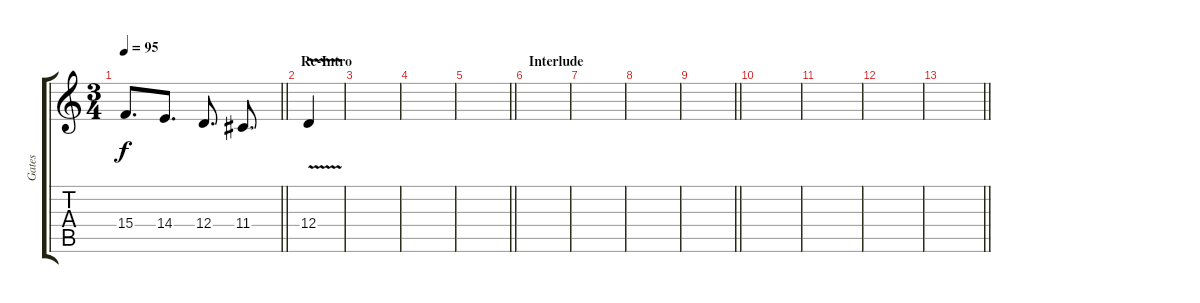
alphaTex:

\track ("Gates" "Gates") {instrument clarinet}
\staff {score tabs}
\tuning (E4 B3 G3 D3 A2 D2) {hide}
\ts (3 4)
\tempo 95
\clef g2
\barLineRight lightlight
\ks c
15.4.8{d dy f} 14.4.8{d} 12.4.8{d} 11.4.8{d} |
\section ("" "Re-Intro")
12.4{v}.4 |
|
|
\barLineRight lightlight
|
\section ("" "Interlude")
|
|
|
\barLineRight lightlight
|
|
|
|
\barLineRight lightlight
